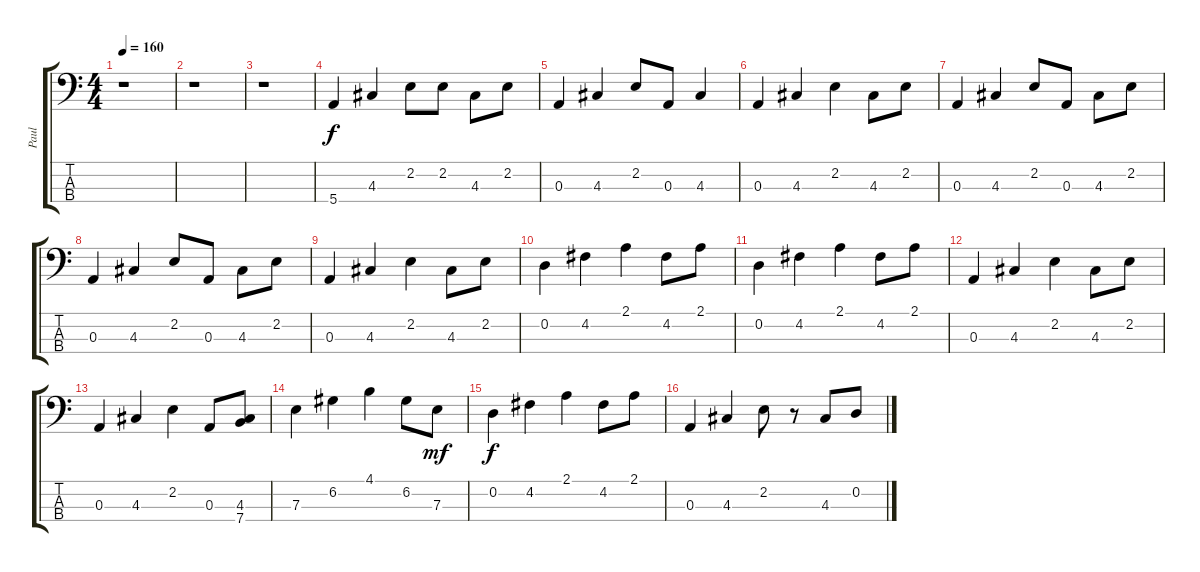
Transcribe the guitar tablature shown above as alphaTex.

\track ("Paul" "Paul") {instrument acousticbass}
\staff {score tabs}
\tuning (G2 D2 A1 E1) {hide}
\ts (4 4)
\tempo 160
\clef f4
\ks c
r.1{dy f instrument acousticbass} |
r.1 |
r.1 |
5.4.4 4.3.4 2.2.8 2.2.8 4.3.8 2.2.8 |
0.3.4 4.3.4 2.2.8 0.3.8 4.3.4 |
0.3.4 4.3.4 2.2.4 4.3.8 2.2.8 |
0.3.4 4.3.4 2.2.8 0.3.8 4.3.8 2.2.8 |
0.3.4 4.3.4 2.2.8 0.3.8 4.3.8 2.2.8 |
0.3.4 4.3.4 2.2.4 4.3.8 2.2.8 |
0.2.4 4.2.4 2.1.4 4.2.8 2.1.8 |
0.2.4 4.2.4 2.1.4 4.2.8 2.1.8 |
0.3.4 4.3.4 2.2.4 4.3.8 2.2.8 |
0.3.4 4.3.4 2.2.4 0.3.8 (4.3 7.4).8 |
7.3.4 6.2.4 4.1.4 6.2.8 7.3.8{dy mf} |
0.2.4{dy f} 4.2.4 2.1.4 4.2.8 2.1.8 |
0.3.4 4.3.4 2.2.8 r.8 4.3.8 0.2.8
